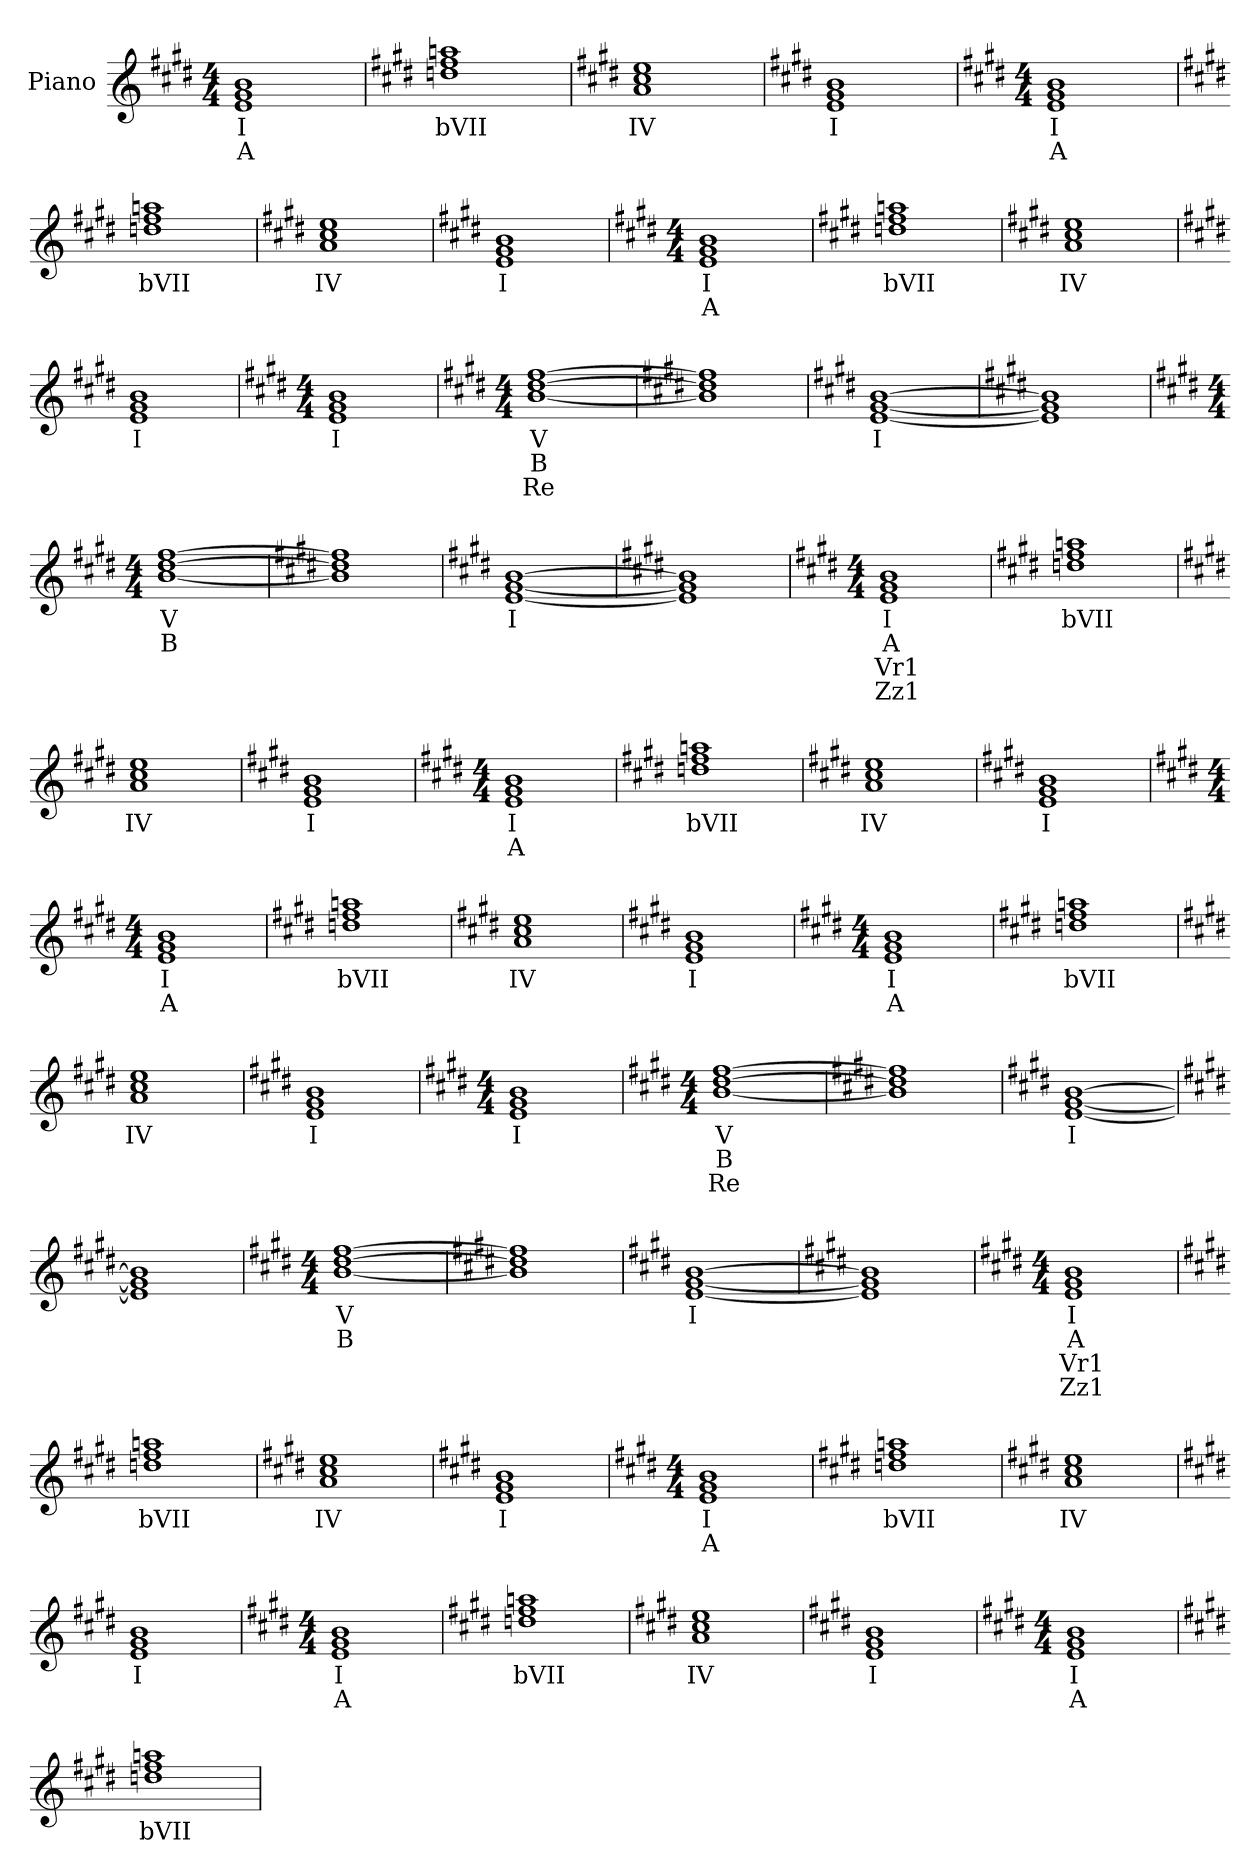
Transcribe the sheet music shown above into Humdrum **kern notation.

**kern	**text	**text	**text	**text
*part1	*part1	*part1	*part1	*part1
*staff1	*staff1	*staff1	*staff1	*staff1
*I"Piano	*	*	*	*
*I'Pno	*	*	*	*
*k[f#c#g#d#]	*	*	*	*
*E:	*	*	*	*
*M4/4	*	*	*	*
=	=	=	=	=
1e 1g# 1b	I	A	.	.
=	=	=	=	=
*k[f#c#g#d#]	*	*	*	*
*E:	*	*	*	*
1ddn 1ff# 1aan	bVII	.	.	.
=	=	=	=	=
*k[f#c#g#d#]	*	*	*	*
*E:	*	*	*	*
1a 1cc# 1ee	IV	.	.	.
=	=	=	=	=
*k[f#c#g#d#]	*	*	*	*
*E:	*	*	*	*
1e 1g# 1b	I	.	.	.
=	=	=	=	=
*k[f#c#g#d#]	*	*	*	*
*E:	*	*	*	*
*M4/4	*	*	*	*
1e 1g# 1b	I	A	.	.
=	=	=	=	=
*k[f#c#g#d#]	*	*	*	*
*E:	*	*	*	*
1ddn 1ff# 1aan	bVII	.	.	.
=	=	=	=	=
*k[f#c#g#d#]	*	*	*	*
*E:	*	*	*	*
1a 1cc# 1ee	IV	.	.	.
=	=	=	=	=
*k[f#c#g#d#]	*	*	*	*
*E:	*	*	*	*
1e 1g# 1b	I	.	.	.
=	=	=	=	=
*k[f#c#g#d#]	*	*	*	*
*E:	*	*	*	*
*M4/4	*	*	*	*
1e 1g# 1b	I	A	.	.
=	=	=	=	=
*k[f#c#g#d#]	*	*	*	*
*E:	*	*	*	*
1ddn 1ff# 1aan	bVII	.	.	.
=	=	=	=	=
*k[f#c#g#d#]	*	*	*	*
*E:	*	*	*	*
1a 1cc# 1ee	IV	.	.	.
=	=	=	=	=
*k[f#c#g#d#]	*	*	*	*
*E:	*	*	*	*
1e 1g# 1b	I	.	.	.
=	=	=	=	=
*k[f#c#g#d#]	*	*	*	*
*E:	*	*	*	*
*M4/4	*	*	*	*
1e 1g# 1b	I	.	.	.
=	=	=	=	=
*k[f#c#g#d#]	*	*	*	*
*E:	*	*	*	*
*M4/4	*	*	*	*
[1b [1dd# [1ff#	V	B	Re	.
=	=	=	=	=
*k[f#c#g#d#]	*	*	*	*
*E:	*	*	*	*
1b] 1dd#] 1ff#]	.	.	.	.
=	=	=	=	=
*k[f#c#g#d#]	*	*	*	*
*E:	*	*	*	*
[1e [1g# [1b	I	.	.	.
=	=	=	=	=
*k[f#c#g#d#]	*	*	*	*
*E:	*	*	*	*
1e] 1g#] 1b]	.	.	.	.
=	=	=	=	=
*k[f#c#g#d#]	*	*	*	*
*E:	*	*	*	*
*M4/4	*	*	*	*
[1b [1dd# [1ff#	V	B	.	.
=	=	=	=	=
*k[f#c#g#d#]	*	*	*	*
*E:	*	*	*	*
1b] 1dd#] 1ff#]	.	.	.	.
=	=	=	=	=
*k[f#c#g#d#]	*	*	*	*
*E:	*	*	*	*
[1e [1g# [1b	I	.	.	.
=	=	=	=	=
*k[f#c#g#d#]	*	*	*	*
*E:	*	*	*	*
1e] 1g#] 1b]	.	.	.	.
=	=	=	=	=
*k[f#c#g#d#]	*	*	*	*
*E:	*	*	*	*
*M4/4	*	*	*	*
1e 1g# 1b	I	A	Vr1	Zz1
=	=	=	=	=
*k[f#c#g#d#]	*	*	*	*
*E:	*	*	*	*
1ddn 1ff# 1aan	bVII	.	.	.
=	=	=	=	=
*k[f#c#g#d#]	*	*	*	*
*E:	*	*	*	*
1a 1cc# 1ee	IV	.	.	.
=	=	=	=	=
*k[f#c#g#d#]	*	*	*	*
*E:	*	*	*	*
1e 1g# 1b	I	.	.	.
=	=	=	=	=
*k[f#c#g#d#]	*	*	*	*
*E:	*	*	*	*
*M4/4	*	*	*	*
1e 1g# 1b	I	A	.	.
=	=	=	=	=
*k[f#c#g#d#]	*	*	*	*
*E:	*	*	*	*
1ddn 1ff# 1aan	bVII	.	.	.
=	=	=	=	=
*k[f#c#g#d#]	*	*	*	*
*E:	*	*	*	*
1a 1cc# 1ee	IV	.	.	.
=	=	=	=	=
*k[f#c#g#d#]	*	*	*	*
*E:	*	*	*	*
1e 1g# 1b	I	.	.	.
=	=	=	=	=
*k[f#c#g#d#]	*	*	*	*
*E:	*	*	*	*
*M4/4	*	*	*	*
1e 1g# 1b	I	A	.	.
=	=	=	=	=
*k[f#c#g#d#]	*	*	*	*
*E:	*	*	*	*
1ddn 1ff# 1aan	bVII	.	.	.
=	=	=	=	=
*k[f#c#g#d#]	*	*	*	*
*E:	*	*	*	*
1a 1cc# 1ee	IV	.	.	.
=	=	=	=	=
*k[f#c#g#d#]	*	*	*	*
*E:	*	*	*	*
1e 1g# 1b	I	.	.	.
=	=	=	=	=
*k[f#c#g#d#]	*	*	*	*
*E:	*	*	*	*
*M4/4	*	*	*	*
1e 1g# 1b	I	A	.	.
=	=	=	=	=
*k[f#c#g#d#]	*	*	*	*
*E:	*	*	*	*
1ddn 1ff# 1aan	bVII	.	.	.
=	=	=	=	=
*k[f#c#g#d#]	*	*	*	*
*E:	*	*	*	*
1a 1cc# 1ee	IV	.	.	.
=	=	=	=	=
*k[f#c#g#d#]	*	*	*	*
*E:	*	*	*	*
1e 1g# 1b	I	.	.	.
=	=	=	=	=
*k[f#c#g#d#]	*	*	*	*
*E:	*	*	*	*
*M4/4	*	*	*	*
1e 1g# 1b	I	.	.	.
=	=	=	=	=
*k[f#c#g#d#]	*	*	*	*
*E:	*	*	*	*
*M4/4	*	*	*	*
[1b [1dd# [1ff#	V	B	Re	.
=	=	=	=	=
*k[f#c#g#d#]	*	*	*	*
*E:	*	*	*	*
1b] 1dd#] 1ff#]	.	.	.	.
=	=	=	=	=
*k[f#c#g#d#]	*	*	*	*
*E:	*	*	*	*
[1e [1g# [1b	I	.	.	.
=	=	=	=	=
*k[f#c#g#d#]	*	*	*	*
*E:	*	*	*	*
1e] 1g#] 1b]	.	.	.	.
=	=	=	=	=
*k[f#c#g#d#]	*	*	*	*
*E:	*	*	*	*
*M4/4	*	*	*	*
[1b [1dd# [1ff#	V	B	.	.
=	=	=	=	=
*k[f#c#g#d#]	*	*	*	*
*E:	*	*	*	*
1b] 1dd#] 1ff#]	.	.	.	.
=	=	=	=	=
*k[f#c#g#d#]	*	*	*	*
*E:	*	*	*	*
[1e [1g# [1b	I	.	.	.
=	=	=	=	=
*k[f#c#g#d#]	*	*	*	*
*E:	*	*	*	*
1e] 1g#] 1b]	.	.	.	.
=	=	=	=	=
*k[f#c#g#d#]	*	*	*	*
*E:	*	*	*	*
*M4/4	*	*	*	*
1e 1g# 1b	I	A	Vr1	Zz1
=	=	=	=	=
*k[f#c#g#d#]	*	*	*	*
*E:	*	*	*	*
1ddn 1ff# 1aan	bVII	.	.	.
=	=	=	=	=
*k[f#c#g#d#]	*	*	*	*
*E:	*	*	*	*
1a 1cc# 1ee	IV	.	.	.
=	=	=	=	=
*k[f#c#g#d#]	*	*	*	*
*E:	*	*	*	*
1e 1g# 1b	I	.	.	.
=	=	=	=	=
*k[f#c#g#d#]	*	*	*	*
*E:	*	*	*	*
*M4/4	*	*	*	*
1e 1g# 1b	I	A	.	.
=	=	=	=	=
*k[f#c#g#d#]	*	*	*	*
*E:	*	*	*	*
1ddn 1ff# 1aan	bVII	.	.	.
=	=	=	=	=
*k[f#c#g#d#]	*	*	*	*
*E:	*	*	*	*
1a 1cc# 1ee	IV	.	.	.
=	=	=	=	=
*k[f#c#g#d#]	*	*	*	*
*E:	*	*	*	*
1e 1g# 1b	I	.	.	.
=	=	=	=	=
*k[f#c#g#d#]	*	*	*	*
*E:	*	*	*	*
*M4/4	*	*	*	*
1e 1g# 1b	I	A	.	.
=	=	=	=	=
*k[f#c#g#d#]	*	*	*	*
*E:	*	*	*	*
1ddn 1ff# 1aan	bVII	.	.	.
=	=	=	=	=
*k[f#c#g#d#]	*	*	*	*
*E:	*	*	*	*
1a 1cc# 1ee	IV	.	.	.
=	=	=	=	=
*k[f#c#g#d#]	*	*	*	*
*E:	*	*	*	*
1e 1g# 1b	I	.	.	.
=	=	=	=	=
*k[f#c#g#d#]	*	*	*	*
*E:	*	*	*	*
*M4/4	*	*	*	*
1e 1g# 1b	I	A	.	.
=	=	=	=	=
*k[f#c#g#d#]	*	*	*	*
*E:	*	*	*	*
1ddn 1ff# 1aan	bVII	.	.	.
=	=	=	=	=
*-	*-	*-	*-	*-
